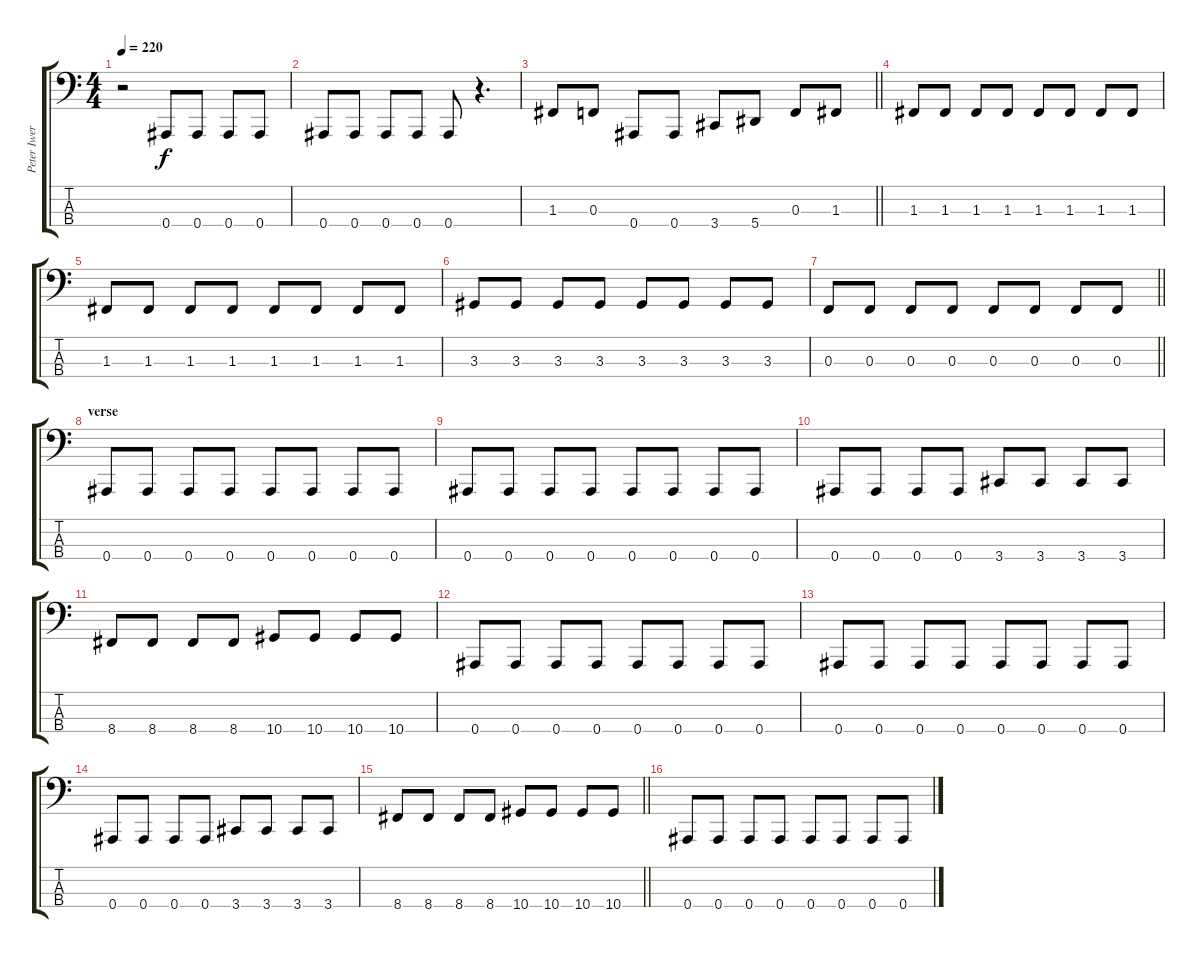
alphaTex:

\track ("Peter Iwers" "Peter Iwer") {instrument electricbasspick}
\staff {score tabs}
\tuning (Eb2 Bb1 F1 Bb0) {hide}
\ts (4 4)
\tempo 220
\clef f4
\ks c
r.2{dy f} 0.4.8 0.4.8 0.4.8 0.4.8 |
0.4.8 0.4.8 0.4.8 0.4.8 0.4.8 r.4{d} |
\barLineRight lightlight
1.3.8 0.3.8 0.4.8 0.4.8 3.4.8 5.4.8 0.3.8 1.3.8 |
\section ("" "")
1.3.8 1.3.8 1.3.8 1.3.8 1.3.8 1.3.8 1.3.8 1.3.8 |
1.3.8 1.3.8 1.3.8 1.3.8 1.3.8 1.3.8 1.3.8 1.3.8 |
3.3.8 3.3.8 3.3.8 3.3.8 3.3.8 3.3.8 3.3.8 3.3.8 |
\barLineRight lightlight
0.3.8 0.3.8 0.3.8 0.3.8 0.3.8 0.3.8 0.3.8 0.3.8 |
\section ("" "verse")
0.4.8 0.4.8 0.4.8 0.4.8 0.4.8 0.4.8 0.4.8 0.4.8 |
0.4.8 0.4.8 0.4.8 0.4.8 0.4.8 0.4.8 0.4.8 0.4.8 |
0.4.8 0.4.8 0.4.8 0.4.8 3.4.8 3.4.8 3.4.8 3.4.8 |
8.4.8 8.4.8 8.4.8 8.4.8 10.4.8 10.4.8 10.4.8 10.4.8 |
0.4.8 0.4.8 0.4.8 0.4.8 0.4.8 0.4.8 0.4.8 0.4.8 |
0.4.8 0.4.8 0.4.8 0.4.8 0.4.8 0.4.8 0.4.8 0.4.8 |
0.4.8 0.4.8 0.4.8 0.4.8 3.4.8 3.4.8 3.4.8 3.4.8 |
\barLineRight lightlight
8.4.8 8.4.8 8.4.8 8.4.8 10.4.8 10.4.8 10.4.8 10.4.8 |
\section ("" "")
0.4.8 0.4.8 0.4.8 0.4.8 0.4.8 0.4.8 0.4.8 0.4.8
